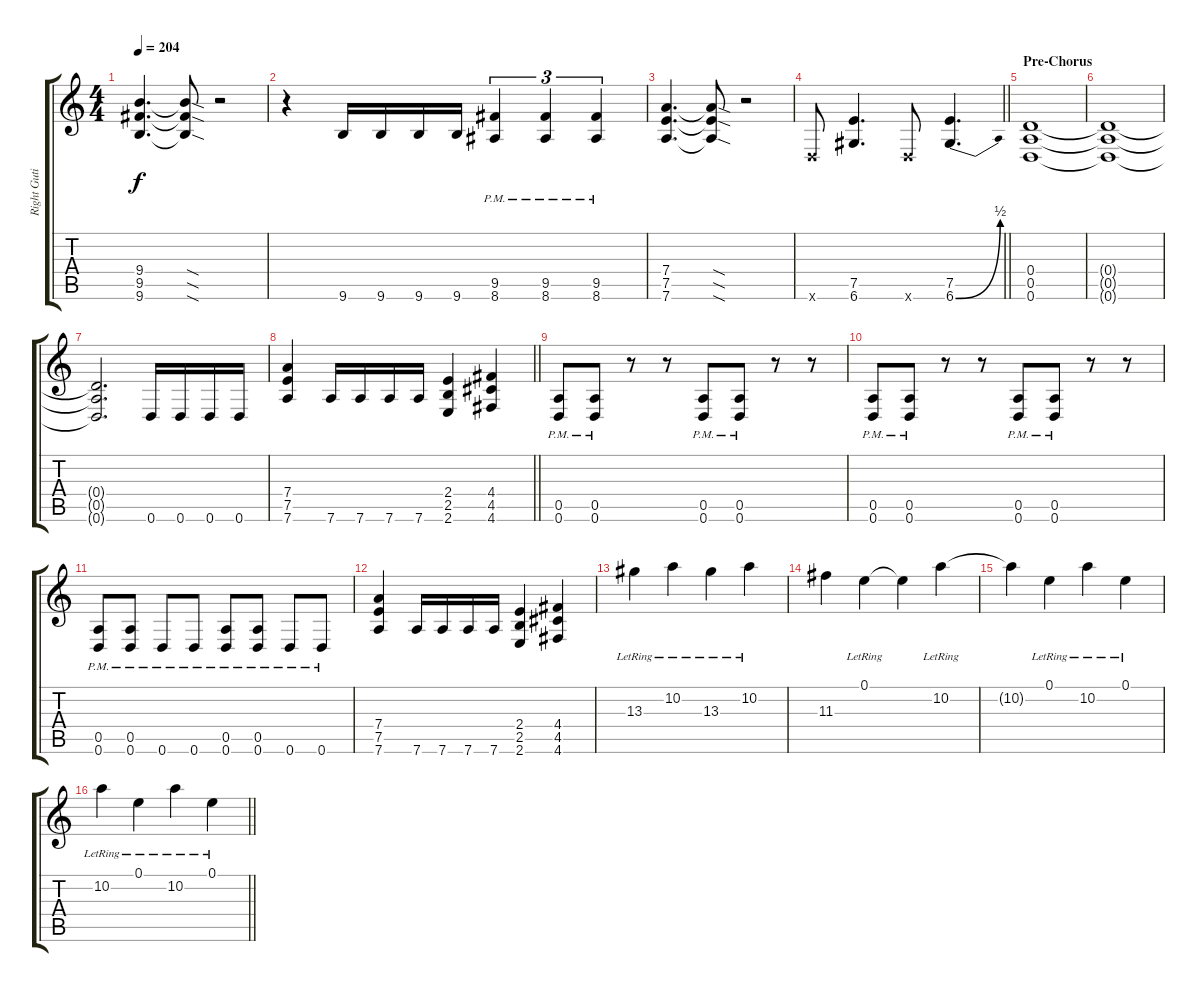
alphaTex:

\track ("Right Gutiar (Lead)" "Right Guti") {instrument overdrivenguitar}
\staff {score tabs}
\tuning (E4 B3 G3 D3 A2 D2) {hide}
\ts (4 4)
\tempo 204
\clef g2
\ks c
(9.4 9.5 9.6).4{d dy f} (9.4{sod t} 9.5{sod t} 9.6{sod t}).8 r.2 |
r.4 9.6.16 9.6.16 9.6.16 9.6.16 (9.5{pm} 8.6{pm}).4{tu (3 2)} (9.5{pm} 8.6{pm}).4{tu (3 2)} (9.5{pm} 8.6{pm}).4{tu (3 2)} |
(7.4 7.5 7.6).4{d} (7.4{sod t} 7.5{sod t} 7.6{sod t}).8 r.2 |
\barLineRight lightlight
0.6{x}.8 (7.5 6.6).4{d} 0.6{x}.8 (7.5 6.6{be (bend 0 0 60 2)}).4{d} |
\section ("" "Pre-Chorus")
(0.4 0.5 0.6).1 |
(0.4{t} 0.5{t} 0.6{t}).1 |
(0.4{t} 0.5{t} 0.6{t}).2{d} 0.6.16 0.6.16 0.6.16 0.6.16 |
\barLineRight lightlight
(7.4 7.5 7.6).4 7.6.16 7.6.16 7.6.16 7.6.16 (2.4 2.5 2.6).4 (4.4 4.5 4.6).4 |
\section ("" "")
(0.5{pm} 0.6{pm}).8 (0.5{pm} 0.6{pm}).8 r.8 r.8 (0.5{pm} 0.6{pm}).8 (0.5{pm} 0.6{pm}).8 r.8 r.8 |
(0.5{pm} 0.6{pm}).8 (0.5{pm} 0.6{pm}).8 r.8 r.8 (0.5{pm} 0.6{pm}).8 (0.5{pm} 0.6{pm}).8 r.8 r.8 |
(0.5{pm} 0.6{pm}).8 (0.5{pm} 0.6{pm}).8 0.6{pm}.8 0.6{pm}.8 (0.5{pm} 0.6{pm}).8 (0.5{pm} 0.6{pm}).8 0.6{pm}.8 0.6{pm}.8 |
(7.4 7.5 7.6).4 7.6.16 7.6.16 7.6.16 7.6.16 (2.4 2.5 2.6).4 (4.4 4.5 4.6).4 |
13.3{lr}.4 10.2{lr}.4 13.3{lr}.4 10.2{lr}.4 |
11.3.4 0.1{lr}.4 0.1{t}.4 10.2{lr}.4 |
10.2{t}.4 0.1{lr}.4 10.2{lr}.4 0.1{lr}.4 |
\barLineRight lightlight
10.2{lr}.4 0.1{lr}.4 10.2{lr}.4 0.1{lr}.4
